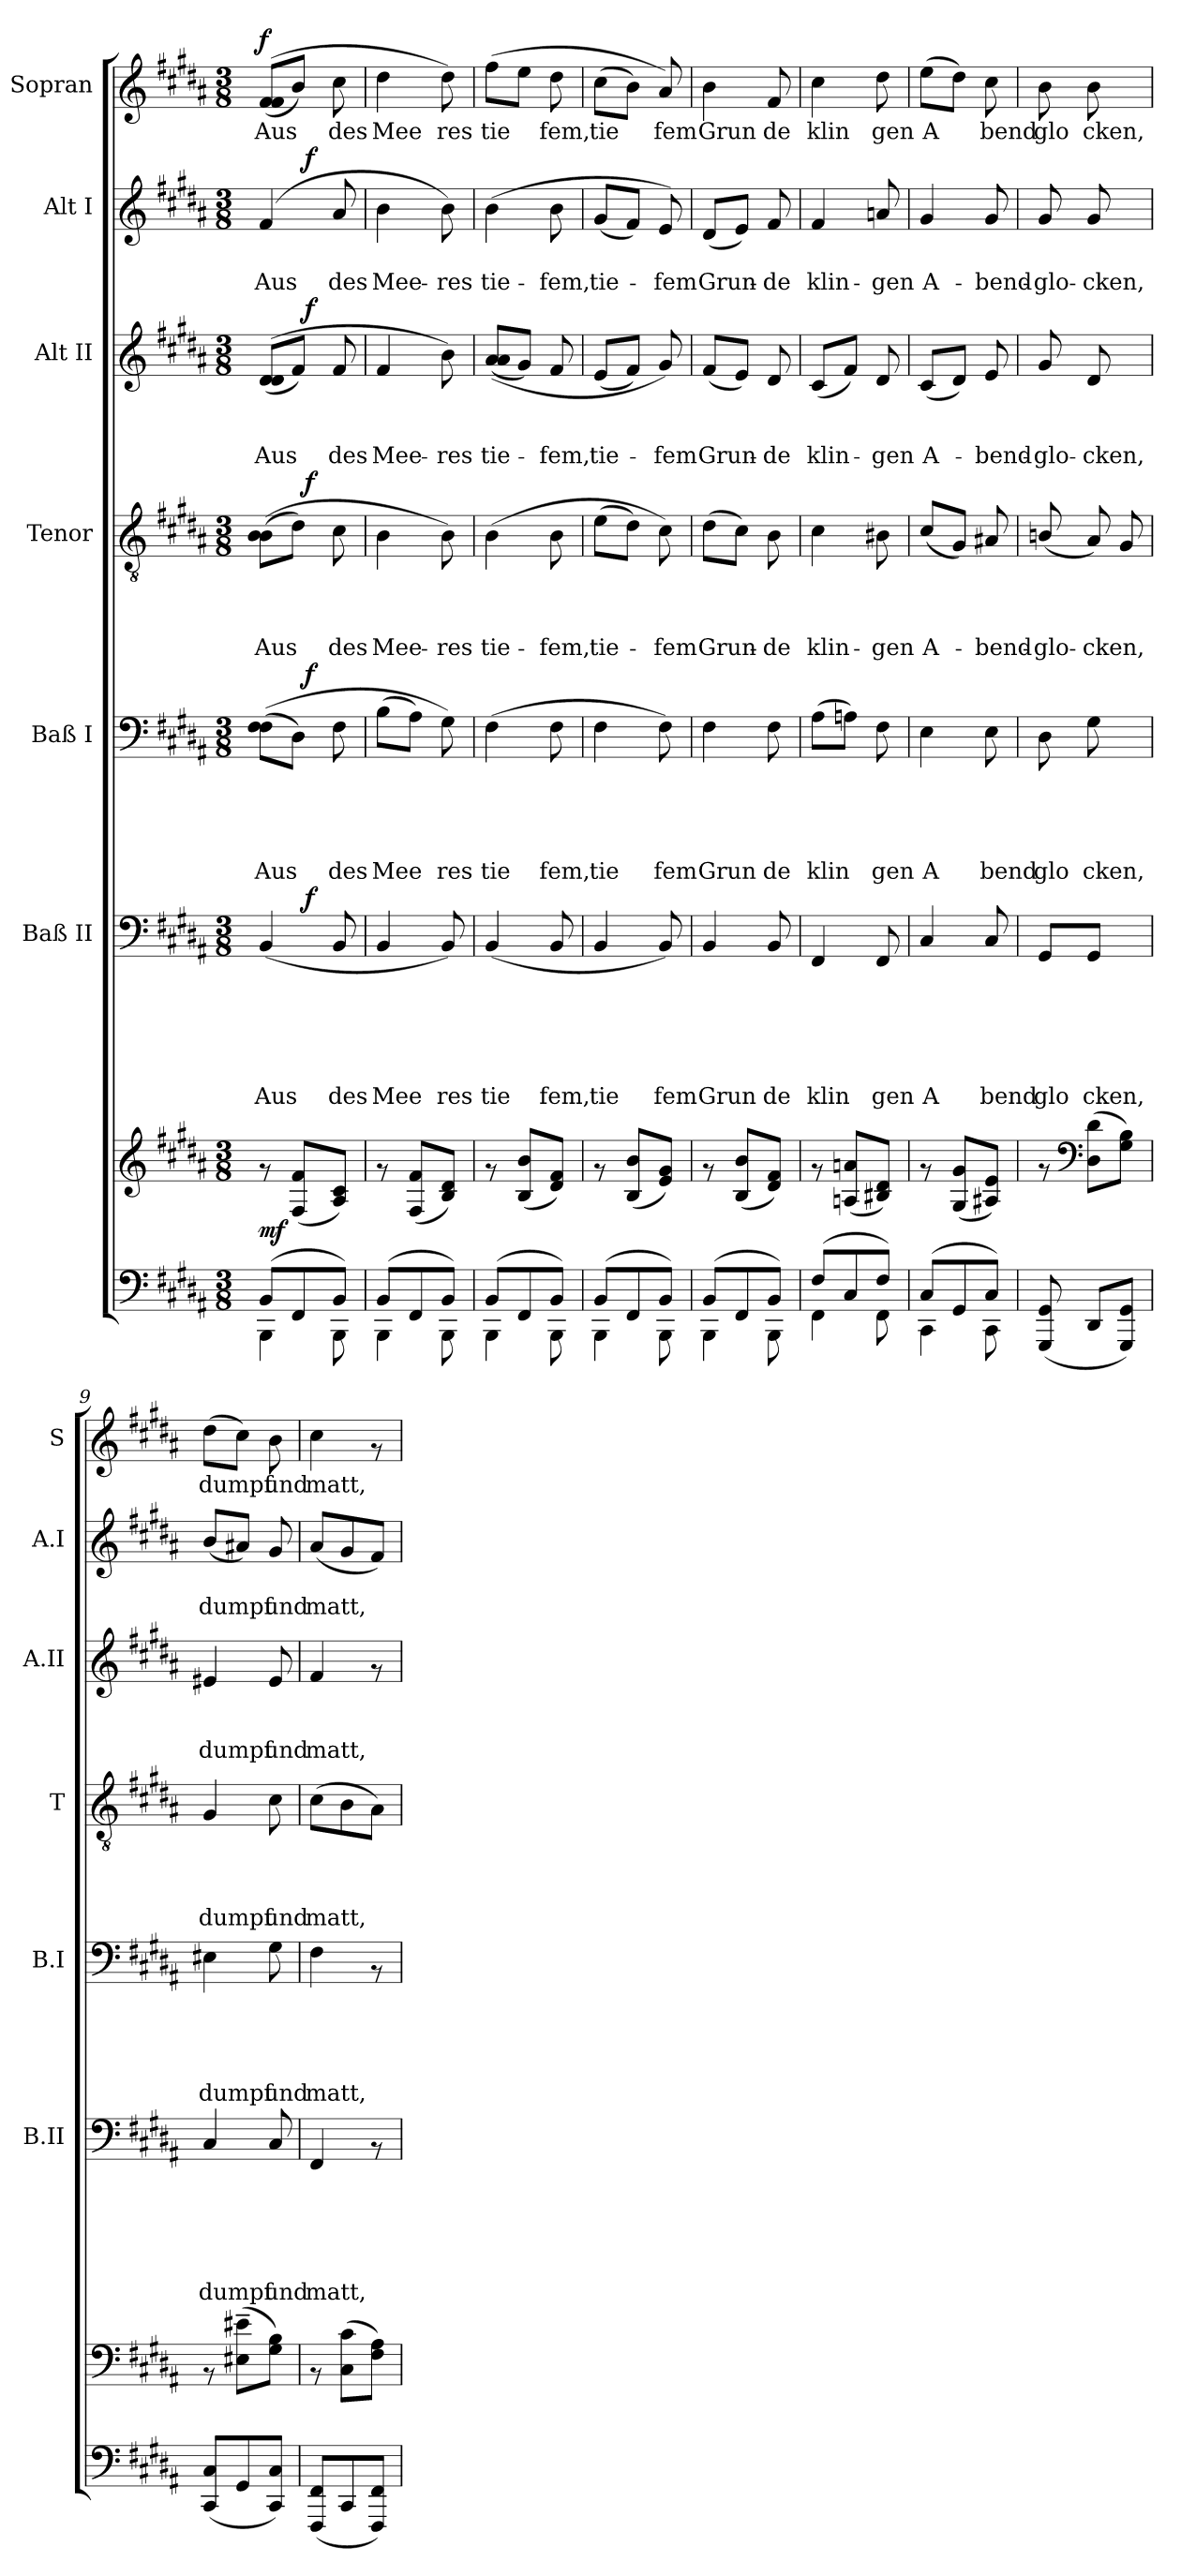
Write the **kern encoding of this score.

**kern	**kern	**dynam	**kern	**text	**text	**text	**text	**text	**text	**dynam	**kern	**text	**text	**text	**text	**text	**dynam	**kern	**text	**text	**text	**text	**dynam	**kern	**text	**text	**text	**dynam	**kern	**text	**text	**dynam	**kern	**text	**dynam
*part8	*part7	*part7	*part6	*part6	*part6	*part6	*part6	*part6	*part6	*part6	*part5	*part5	*part5	*part5	*part5	*part5	*part5	*part4	*part4	*part4	*part4	*part4	*part4	*part3	*part3	*part3	*part3	*part3	*part2	*part2	*part2	*part2	*part1	*part1	*part1
*staff8	*staff7	*staff7	*staff6	*staff6	*staff6	*staff6	*staff6	*staff6	*staff6	*staff6	*staff5	*staff5	*staff5	*staff5	*staff5	*staff5	*staff5	*staff4	*staff4	*staff4	*staff4	*staff4	*staff4	*staff3	*staff3	*staff3	*staff3	*staff3	*staff2	*staff2	*staff2	*staff2	*staff1	*staff1	*staff1
*	*	*	*I"Baß II	*	*	*	*	*	*	*	*I"Baß I	*	*	*	*	*	*	*I"Tenor	*	*	*	*	*	*I"Alt II	*	*	*	*	*I"Alt I	*	*	*	*I"Sopran	*	*
*	*	*	*I'B.II	*	*	*	*	*	*	*	*I'B.I	*	*	*	*	*	*	*I'T	*	*	*	*	*	*I'A.II	*	*	*	*	*I'A.I	*	*	*	*I'S	*	*
*clefF4	*clefG2	*	*clefF4	*	*	*	*	*	*	*	*clefF4	*	*	*	*	*	*	*clefGv2	*	*	*	*	*	*clefG2	*	*	*	*	*clefG2	*	*	*	*clefG2	*	*
*k[f#c#g#d#a#]	*k[f#c#g#d#a#]	*	*k[f#c#g#d#a#]	*	*	*	*	*	*	*	*k[f#c#g#d#a#]	*	*	*	*	*	*	*k[f#c#g#d#a#]	*	*	*	*	*	*k[f#c#g#d#a#]	*	*	*	*	*k[f#c#g#d#a#]	*	*	*	*k[f#c#g#d#a#]	*	*
*B:	*B:	*	*B:	*	*	*	*	*	*	*	*B:	*	*	*	*	*	*	*B:	*	*	*	*	*	*B:	*	*	*	*	*B:	*	*	*	*B:	*	*
*M3/8	*M3/8	*	*M3/8	*	*	*	*	*	*	*	*M3/8	*	*	*	*	*	*	*M3/8	*	*	*	*	*	*M3/8	*	*	*	*	*M3/8	*	*	*	*M3/8	*	*
=1	=1	=1	=1	=1	=1	=1	=1	=1	=1	=1	=1	=1	=1	=1	=1	=1	=1	=1	=1	=1	=1	=1	=1	=1	=1	=1	=1	=1	=1	=1	=1	=1	=1	=1	=1
*^	*	*	*	*	*	*	*	*	*	*	*	*	*	*	*	*	*	*	*	*	*	*	*	*	*	*	*	*	*	*	*	*	*	*	*
!	!	!	!	!	!	!	!	!	!	!	!	!	!	!	!	!	!	!	!	!	!	!	!	!	!	!	!	!	!	!LO:TX:a:i:t=poco espress.	!	!	!	!	!	!
!	!	!	!	!	!	!	!	!	!	!	!	!	!	!	!	!	!	!	!	!	!	!	!	!	!LO:TX:a:i:t=poco espress.	!	!	!	!	!	!	!	!	!	!	!
!	!	!	!	!	!	!	!	!	!	!	!	!	!	!	!	!	!	!	!LO:TX:a:i:t=poco espress.	!	!	!	!	!	!	!	!	!	!	!	!	!	!	!	!	!
!	!	!	!	!	!	!	!	!	!	!	!	!LO:TX:a:i:t=poco espress.	!	!	!	!	!	!	!	!	!	!	!	!	!	!	!	!	!	!	!	!	!	!	!	!
!	!	!	!	!LO:TX:a:i:t=poco espress.	!	!	!	!	!	!	!	!	!	!	!	!	!	!	!	!	!	!	!	!	!	!	!	!	!	!	!	!	!	!	!	!
!	!	!	!LO:DY:b	!	!	!	!	!	!	!LO:LY:b:rj	!	!	!	!	!	!	!LO:LY:b:rj	!	!	!	!	!	!LO:LY:b:rj	!	!	!	!	!LO:LY:b:rj	!	!	!	!LO:LY:b:rj	!	!	!LO:LY:b:rj	!LO:DY:a
*	*	*	*	*^	*	*	*	*	*	*	*	*^	*	*	*	*	*	*	*^	*	*	*	*	*	*^	*	*	*	*	*^	*	*	*	*	*	*
(>8BB/L	4BBB\	8rf	mf	(<4BB/	8ryy	.	.	.	.	.	Aus	.	(>(>8F#\ 8F#\L	8ryy	.	.	.	.	Aus	.	(>(>8B\ 8B\L	8ryy	.	.	.	Aus	.	(<(>8d#/ 8d#/L	8ryy	.	.	Aus	.	(>4f#/	8ryy	.	Aus	.	(<(>8f#/ 8f#/L	Aus	f
8FF#/	.	(<8F#/ 8f#/L	.	.	32ryy	.	.	.	.	.	.	.	8D#\J)	32ryy	.	.	.	.	.	.	8d#\J)	32ryy	.	.	.	.	.	8f#/J)	32ryy	.	.	.	.	.	32ryy	.	.	.	8b/J)	.	.
!	!	!	!	!	!	!	!	!	!	!	!	!LO:DY:a	!	!	!	!	!	!	!	!LO:DY:a	!	!	!	!	!	!	!LO:DY:a	!	!	!	!	!	!LO:DY:a	!	!	!	!	!LO:DY:a	!	!	!
.	.	.	.	.	8..ryy	.	.	.	.	.	.	f	.	8..ryy	.	.	.	.	.	f	.	8..ryy	.	.	.	.	f	.	8..ryy	.	.	.	f	.	8..ryy	.	.	f	.	.	.
!	!	!	!	!	!	!	!	!	!	!	!LO:LY:b:rj	!	!	!	!	!	!	!	!LO:LY:b:rj	!	!	!	!	!	!	!LO:LY:b:rj	!	!	!	!	!	!LO:LY:b:rj	!	!	!	!	!LO:LY:b:rj	!	!	!LO:LY:b:rj	!
8BB/J)	8BBB\	8A#/ 8c#/J)	.	8BB/	.	.	.	.	.	.	des	.	8F#\	.	.	.	.	.	des	.	8c#\	.	.	.	.	des	.	8f#/	.	.	.	des	.	8a#/	.	.	des	.	8cc#\	des	.
=2!	=2!	=2!	=2!	=2!	=2!	=2!	=2!	=2!	=2!	=2!	=2!	=2!	=2!	=2!	=2!	=2!	=2!	=2!	=2!	=2!	=2!	=2!	=2!	=2!	=2!	=2!	=2!	=2!	=2!	=2!	=2!	=2!	=2!	=2!	=2!	=2!	=2!	=2!	=2!	=2!	=2!
!	!	!	!	!	!	!	!	!	!	!	!LO:LY:b:rj	!	!	!	!	!	!	!	!LO:LY:b:rj	!	!	!	!	!	!	!LO:LY:b:rj	!	!	!	!	!	!LO:LY:b:rj	!	!	!	!	!LO:LY:b:rj	!	!	!LO:LY:b:rj	!
*	*	*	*	*v	*v	*	*	*	*	*	*	*	*	*	*	*	*	*	*	*	*v	*v	*	*	*	*	*	*v	*v	*	*	*	*	*v	*v	*	*	*	*	*	*
*	*	*	*	*	*	*	*	*	*	*	*	*v	*v	*	*	*	*	*	*	*	*	*	*	*	*	*	*	*	*	*	*	*	*	*	*	*	*
(>8BB/L	4BBB\	8rf	.	4BB/	.	.	.	.	.	Mee	.	(>8B\L	.	.	.	.	Mee	.	4B\	.	.	.	Mee-	.	4f#/	.	.	Mee-	.	4b\	.	Mee-	.	4dd#\	Mee	.
8FF#/	.	(<8F#/ 8f#/L	.	.	.	.	.	.	.	.	.	8A#\J)	.	.	.	.	.	.	.	.	.	.	.	.	.	.	.	.	.	.	.	.	.	.	.	.
!	!	!	!	!	!	!	!	!	!	!LO:LY:b:rj	!	!	!	!	!	!	!LO:LY:b:rj	!	!	!	!	!	!LO:LY:b:rj	!	!	!	!	!LO:LY:b:rj	!	!	!	!LO:LY:b:rj	!	!	!LO:LY:b:rj	!
8BB/J)	8BBB\	8B/ 8d#/J)	.	8BB/)	.	.	.	.	.	res	.	8G#\)	.	.	.	.	res	.	8B\)	.	.	.	-res	.	8b\)	.	.	-res	.	8b\)	.	-res	.	8dd#\)	res	.
=3!	=3!	=3!	=3!	=3!	=3!	=3!	=3!	=3!	=3!	=3!	=3!	=3!	=3!	=3!	=3!	=3!	=3!	=3!	=3!	=3!	=3!	=3!	=3!	=3!	=3!	=3!	=3!	=3!	=3!	=3!	=3!	=3!	=3!	=3!	=3!	=3!
!	!	!	!	!	!	!	!	!	!	!LO:LY:b:rj	!	!	!	!	!	!	!LO:LY:b:rj	!	!	!	!	!	!LO:LY:b:rj	!	!	!	!	!LO:LY:b:rj	!	!	!	!LO:LY:b:rj	!	!	!LO:LY:b:rj	!
(>8BB/L	4BBB\	8rf	.	(<4BB/	.	.	.	.	.	tie	.	(>4F#\	.	.	.	.	tie	.	(>4B\	.	.	.	tie-	.	(<(>8a#/ 8a#/L	.	.	tie-	.	(>4b\	.	tie-	.	(>8ff#\L	tie	.
8FF#/	.	(<8B/ 8b/L	.	.	.	.	.	.	.	.	.	.	.	.	.	.	.	.	.	.	.	.	.	.	8g#/J)	.	.	.	.	.	.	.	.	8ee\J	.	.
!	!	!	!	!	!	!	!	!	!	!LO:LY:b:rj	!	!	!	!	!	!	!LO:LY:b:rj	!	!	!	!	!	!LO:LY:b:rj	!	!	!	!	!LO:LY:b:rj	!	!	!	!LO:LY:b:rj	!	!	!LO:LY:b:rj	!
8BB/J)	8BBB\	8d#/ 8f#/J)	.	8BB/	.	.	.	.	.	fem,	.	8F#\	.	.	.	.	fem,	.	8B\	.	.	.	-fem,	.	8f#/	.	.	-fem,	.	8b\	.	-fem,	.	8dd#\	fem,	.
=4!	=4!	=4!	=4!	=4!	=4!	=4!	=4!	=4!	=4!	=4!	=4!	=4!	=4!	=4!	=4!	=4!	=4!	=4!	=4!	=4!	=4!	=4!	=4!	=4!	=4!	=4!	=4!	=4!	=4!	=4!	=4!	=4!	=4!	=4!	=4!	=4!
!	!	!	!	!	!	!	!	!	!	!LO:LY:b:rj	!	!	!	!	!	!	!LO:LY:b:rj	!	!	!	!	!	!LO:LY:b:rj	!	!	!	!	!LO:LY:b:rj	!	!	!	!LO:LY:b:rj	!	!	!LO:LY:b:rj	!
(>8BB/L	4BBB\	8rf	.	4BB/	.	.	.	.	.	tie	.	4F#\	.	.	.	.	tie	.	(>8e\L	.	.	.	tie-	.	(<8e/L	.	.	tie-	.	(<8g#/L	.	tie-	.	(>8cc#\L	tie	.
8FF#/	.	(<8B/ 8b/L	.	.	.	.	.	.	.	.	.	.	.	.	.	.	.	.	8d#\J)	.	.	.	.	.	8f#/J)	.	.	.	.	8f#/J)	.	.	.	8b\J)	.	.
!	!	!	!	!	!	!	!	!	!	!LO:LY:b:rj	!	!	!	!	!	!	!LO:LY:b:rj	!	!	!	!	!	!LO:LY:b:rj	!	!	!	!	!LO:LY:b:rj	!	!	!	!LO:LY:b:rj	!	!	!LO:LY:b:rj	!
8BB/J)	8BBB\	8e/ 8g#/J)	.	8BB/)	.	.	.	.	.	fem	.	8F#\)	.	.	.	.	fem	.	8c#\)	.	.	.	-fem	.	8g#/)	.	.	-fem	.	8e/)	.	-fem	.	8a#/)	fem	.
=5!	=5!	=5!	=5!	=5!	=5!	=5!	=5!	=5!	=5!	=5!	=5!	=5!	=5!	=5!	=5!	=5!	=5!	=5!	=5!	=5!	=5!	=5!	=5!	=5!	=5!	=5!	=5!	=5!	=5!	=5!	=5!	=5!	=5!	=5!	=5!	=5!
!	!	!	!	!	!	!	!	!	!	!LO:LY:b:rj	!	!	!	!	!	!	!LO:LY:b:rj	!	!	!	!	!	!LO:LY:b:rj	!	!	!	!	!LO:LY:b:rj	!	!	!	!LO:LY:b:rj	!	!	!LO:LY:b:rj	!
(>8BB/L	4BBB\	8rf	.	4BB/	.	.	.	.	.	Grun	.	4F#\	.	.	.	.	Grun	.	(>8d#\L	.	.	.	Grun-	.	(<8f#/L	.	.	Grun-	.	(<8d#/L	.	Grun-	.	4b\	Grun	.
8FF#/	.	(<8B/ 8b/L	.	.	.	.	.	.	.	.	.	.	.	.	.	.	.	.	8c#\J)	.	.	.	.	.	8e/J)	.	.	.	.	8e/J)	.	.	.	.	.	.
!	!	!	!	!	!	!	!	!	!	!LO:LY:b:rj	!	!	!	!	!	!	!LO:LY:b:rj	!	!	!	!	!	!LO:LY:b:rj	!	!	!	!	!LO:LY:b:rj	!	!	!	!LO:LY:b:rj	!	!	!LO:LY:b:rj	!
8BB/J)	8BBB\	8d#/ 8f#/J)	.	8BB/	.	.	.	.	.	de	.	8F#\	.	.	.	.	de	.	8B\	.	.	.	-de	.	8d#/	.	.	-de	.	8f#/	.	-de	.	8f#/	de	.
=6!	=6!	=6!	=6!	=6!	=6!	=6!	=6!	=6!	=6!	=6!	=6!	=6!	=6!	=6!	=6!	=6!	=6!	=6!	=6!	=6!	=6!	=6!	=6!	=6!	=6!	=6!	=6!	=6!	=6!	=6!	=6!	=6!	=6!	=6!	=6!	=6!
!	!	!	!	!	!	!	!	!	!	!LO:LY:b:rj	!	!	!	!	!	!	!LO:LY:b:rj	!	!	!	!	!	!LO:LY:b:rj	!	!	!	!	!LO:LY:b:rj	!	!	!	!LO:LY:b:rj	!	!	!LO:LY:b:rj	!
(>8F#/L	4FF#\	8rf	.	4FF#/	.	.	.	.	.	klin	.	(>8A#\L	.	.	.	.	klin	.	4c#\	.	.	.	klin-	.	(<8c#/L	.	.	klin-	.	4f#/	.	klin-	.	4cc#\	klin	.
8C#/	.	(<8An/ 8an/L	.	.	.	.	.	.	.	.	.	8An\J)	.	.	.	.	.	.	.	.	.	.	.	.	8f#/J)	.	.	.	.	.	.	.	.	.	.	.
!	!	!	!	!	!	!	!	!	!	!LO:LY:b:rj	!	!	!	!	!	!	!LO:LY:b:rj	!	!	!	!	!	!LO:LY:b:rj	!	!	!	!	!LO:LY:b:rj	!	!	!	!LO:LY:b:rj	!	!	!LO:LY:b:rj	!
8F#/J)	8FF#\	8B#X/ 8d#/J)	.	8FF#/	.	.	.	.	.	gen	.	8F#\	.	.	.	.	gen	.	8B#X\	.	.	.	-gen	.	8d#/	.	.	-gen	.	8an/	.	-gen	.	8dd#\	gen	.
=7!	=7!	=7!	=7!	=7!	=7!	=7!	=7!	=7!	=7!	=7!	=7!	=7!	=7!	=7!	=7!	=7!	=7!	=7!	=7!	=7!	=7!	=7!	=7!	=7!	=7!	=7!	=7!	=7!	=7!	=7!	=7!	=7!	=7!	=7!	=7!	=7!
!	!	!	!	!	!	!	!	!	!	!LO:LY:b:rj	!	!	!	!	!	!	!LO:LY:b:rj	!	!	!	!	!	!LO:LY:b:rj	!	!	!	!	!LO:LY:b:rj	!	!	!	!LO:LY:b:rj	!	!	!LO:LY:b:rj	!
(>8C#/L	4CC#\	8rf	.	4C#/	.	.	.	.	.	A	.	4E\	.	.	.	.	A	.	(<8c#/L	.	.	.	A-	.	(<8c#/L	.	.	A-	.	4g#/	.	A-	.	(>8ee\L	A	.
8GG#/	.	(<8G#/ 8g#/L	.	.	.	.	.	.	.	.	.	.	.	.	.	.	.	.	8G#/J)	.	.	.	.	.	8d#/J)	.	.	.	.	.	.	.	.	8dd#\J)	.	.
!	!	!	!	!	!	!	!	!	!	!LO:LY:b:rj	!	!	!	!	!	!	!LO:LY:b:rj	!	!	!	!	!	!LO:LY:b:rj	!	!	!	!	!LO:LY:b:rj	!	!	!	!LO:LY:b:rj	!	!	!LO:LY:b:rj	!
8C#/J)	8CC#\	8A#X/ 8e/J)	.	8C#/	.	.	.	.	.	bend	.	8E\	.	.	.	.	bend	.	8A#X/	.	.	.	-bend-	.	8e/	.	.	-bend-	.	8g#/	.	-bend-	.	8cc#\	bend	.
=8!	=8!	=8!	=8!	=8!	=8!	=8!	=8!	=8!	=8!	=8!	=8!	=8!	=8!	=8!	=8!	=8!	=8!	=8!	=8!	=8!	=8!	=8!	=8!	=8!	=8!	=8!	=8!	=8!	=8!	=8!	=8!	=8!	=8!	=8!	=8!	=8!
!	!	!	!	!	!	!	!	!	!	!LO:LY:b:rj	!	!	!	!	!	!	!LO:LY:b:rj	!	!	!	!	!	!LO:LY:b:rj	!	!	!	!	!LO:LY:b:rj	!	!	!	!LO:LY:b:rj	!	!	!LO:LY:b:rj	!
*v	*v	*	*	*	*	*	*	*	*	*	*	*	*	*	*	*	*	*	*	*	*	*	*	*	*	*	*	*	*	*	*	*	*	*	*	*
(<8GGG#/ 8GG#/	8rf	.	8GG#/L	.	.	.	.	.	glo	.	8D#\	.	.	.	.	glo	.	(<8Bn/	.	.	.	-glo-	.	8g#/	.	.	-glo-	.	8g#/	.	-glo-	.	8b\	glo	.
*	*clefF4	*	*	*	*	*	*	*	*	*	*	*	*	*	*	*	*	*	*	*	*	*	*	*	*	*	*	*	*	*	*	*	*	*	*
!	!	!	!	!	!	!	!	!	!LO:LY:b:rj	!	!	!	!	!	!	!LO:LY:b:rj	!	!	!	!	!	!LO:LY:b:rj	!	!	!	!	!LO:LY:b:rj	!	!	!	!LO:LY:b:rj	!	!	!LO:LY:b:rj	!
8DD#/L	(>8D#\ 8d#\L	.	8GG#/J	.	.	.	.	.	cken,	.	8G#\	.	.	.	.	cken,	.	8A#/)	.	.	.	-cken,	.	8d#/	.	.	-cken,	.	8g#/	.	-cken,	.	8b\	cken,	.
8GGG#/ 8GG#/J)	8G#\ 8B\J)	.	8ryy	.	.	.	.	.	.	.	8ryy	.	.	.	.	.	.	8G#/	.	.	.	.	.	8ryy	.	.	.	.	8ryy	.	.	.	8ryy	.	.
!!LO:PB:g=z
=9!	=9!	=9!	=9!	=9!	=9!	=9!	=9!	=9!	=9!	=9!	=9!	=9!	=9!	=9!	=9!	=9!	=9!	=9!	=9!	=9!	=9!	=9!	=9!	=9!	=9!	=9!	=9!	=9!	=9!	=9!	=9!	=9!	=9!	=9!	=9!
!	!	!	!	!	!	!	!	!	!LO:LY:b:rj	!	!	!	!	!	!	!LO:LY:b:rj	!	!	!	!	!	!LO:LY:b:rj	!	!	!	!	!LO:LY:b:rj	!	!	!	!LO:LY:b:rj	!	!	!LO:LY:b:rj	!
(<8CC#/ 8C#/L	8rAA	.	4C#/	.	.	.	.	.	dumpf	.	4E#X\	.	.	.	.	dumpf	.	4G#/	.	.	.	dumpf	.	4e#X/	.	.	dumpf	.	(<8b/L	.	dumpf	.	(>8dd#\L	dumpf	.
8GG#/	(>8E#X\~> 8e#X\~>L	.	.	.	.	.	.	.	.	.	.	.	.	.	.	.	.	.	.	.	.	.	.	.	.	.	.	.	8a#X/J)	.	.	.	8cc#\J)	.	.
!	!	!	!	!	!	!	!	!	!LO:LY:b:rj	!	!	!	!	!	!	!LO:LY:b:rj	!	!	!	!	!	!LO:LY:b:rj	!	!	!	!	!LO:LY:b:rj	!	!	!	!LO:LY:b:rj	!	!	!LO:LY:b:rj	!
8CC#/ 8C#/J)	8G#\ 8B\J)	.	8C#/	.	.	.	.	.	und	.	8G#\	.	.	.	.	und	.	8c#\	.	.	.	und	.	8e#/	.	.	und	.	8g#/	.	und	.	8b\	und	.
=10!	=10!	=10!	=10!	=10!	=10!	=10!	=10!	=10!	=10!	=10!	=10!	=10!	=10!	=10!	=10!	=10!	=10!	=10!	=10!	=10!	=10!	=10!	=10!	=10!	=10!	=10!	=10!	=10!	=10!	=10!	=10!	=10!	=10!	=10!	=10!
!	!	!	!	!	!	!	!	!	!LO:LY:b:rj	!	!	!	!	!	!	!LO:LY:b:rj	!	!	!	!	!	!LO:LY:b:rj	!	!	!	!	!LO:LY:b:rj	!	!	!	!LO:LY:b:rj	!	!	!LO:LY:b:rj	!
(<8FFF#/ 8FF#/L	8rAA	.	4FF#/	.	.	.	.	.	matt,	.	4F#\	.	.	.	.	matt,	.	(>8c#\L	.	.	.	matt,	.	4f#/	.	.	matt,	.	(<8a#/L	.	matt,	.	4cc#\	matt,	.
8CC#/	(>8C#\ 8c#\L	.	.	.	.	.	.	.	.	.	.	.	.	.	.	.	.	8B\	.	.	.	.	.	.	.	.	.	.	8g#/	.	.	.	.	.	.
8FFF#/ 8FF#/J)	8F#\ 8A#\J)	.	8rAA	.	.	.	.	.	.	.	8rAA	.	.	.	.	.	.	8A#\J)	.	.	.	.	.	8rf	.	.	.	.	8f#/J)	.	.	.	8rf	.	.
=!	=!	=!	=!	=!	=!	=!	=!	=!	=!	=!	=!	=!	=!	=!	=!	=!	=!	=!	=!	=!	=!	=!	=!	=!	=!	=!	=!	=!	=!	=!	=!	=!	=!	=!	=!
*-	*-	*-	*-	*-	*-	*-	*-	*-	*-	*-	*-	*-	*-	*-	*-	*-	*-	*-	*-	*-	*-	*-	*-	*-	*-	*-	*-	*-	*-	*-	*-	*-	*-	*-	*-
